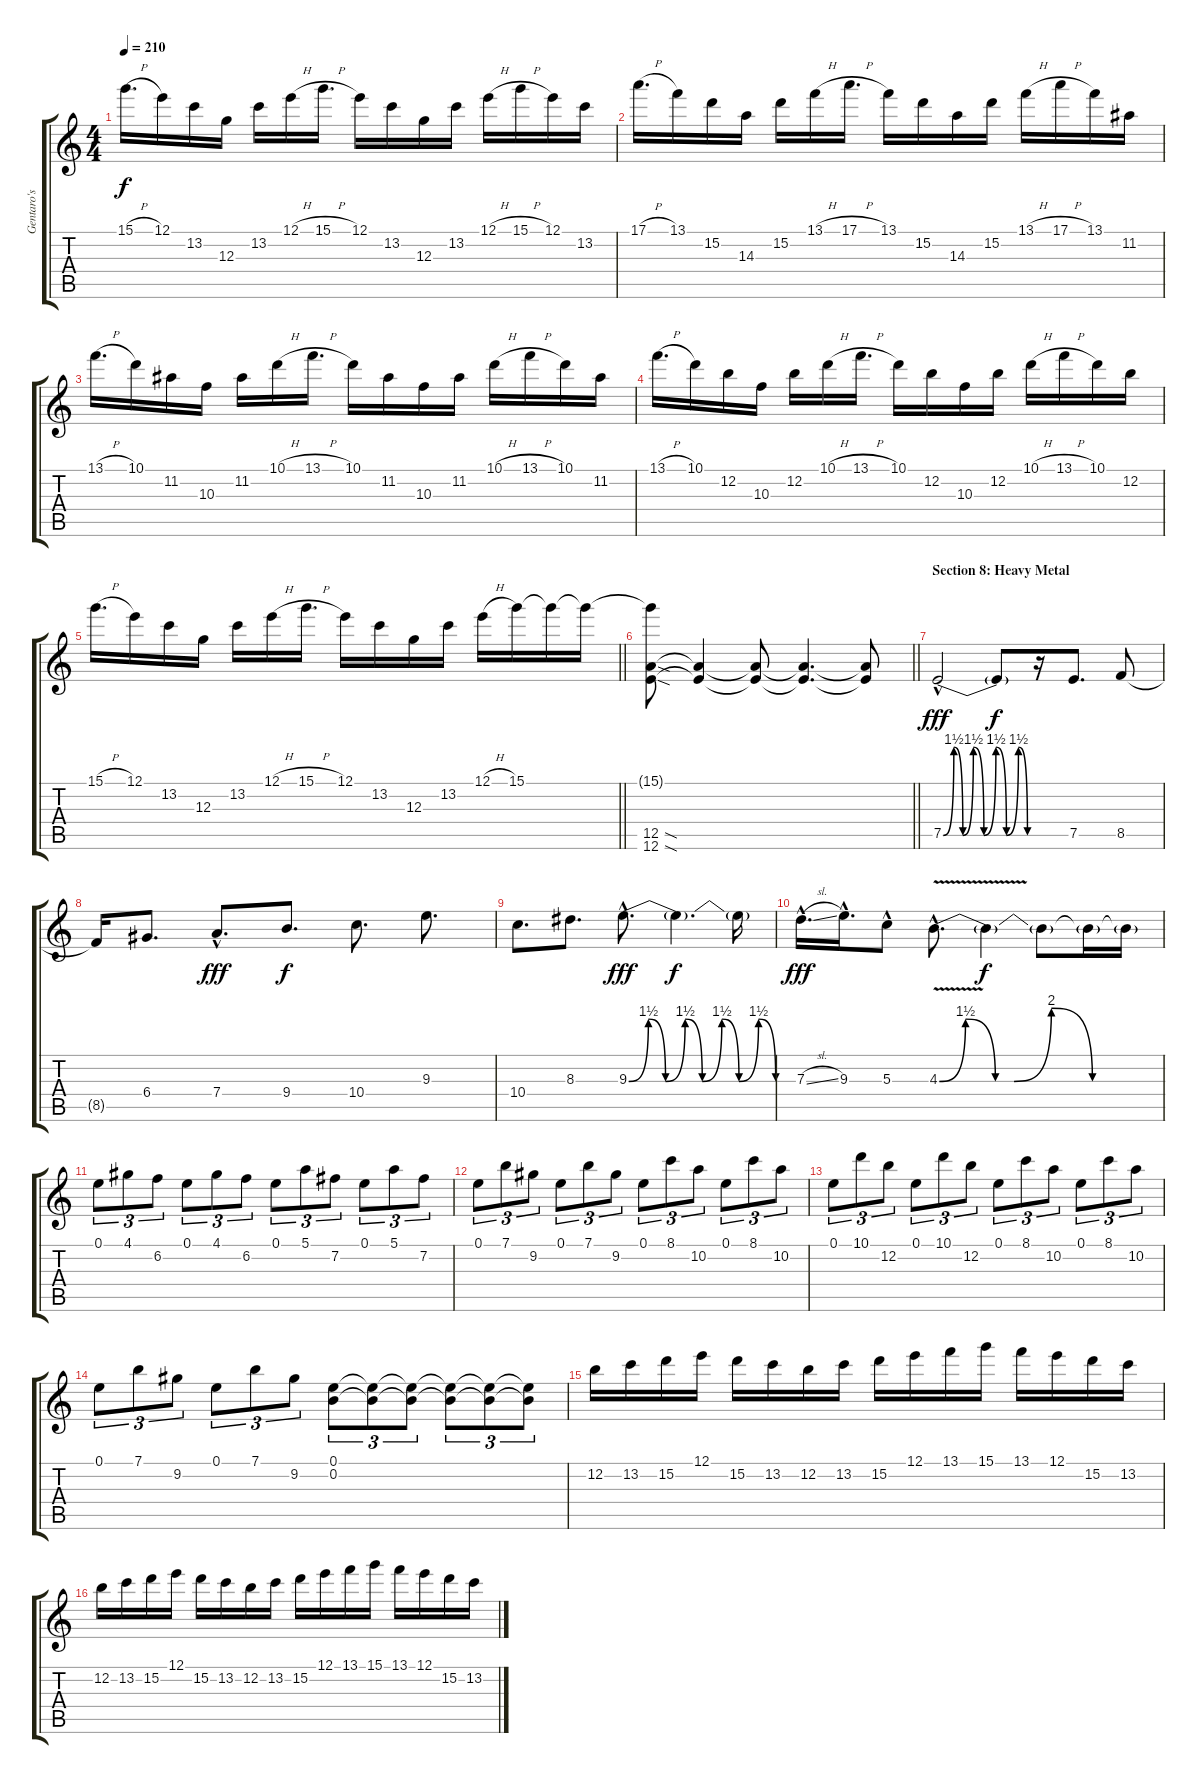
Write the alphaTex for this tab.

\track ("Gentaro's Solo" "Gentaro's ") {instrument overdrivenguitar}
\staff {score tabs}
\tuning (E4 B3 G3 D3 A2 E2) {hide}
\ts (4 4)
\tempo 210
\clef g2
\ks c
15.1{h}.16{d dy f} 12.1.16 13.2.16 12.3.16 13.2.16 12.1{h}.16 15.1{h}.16{d} 12.1.16 13.2.16 12.3.16 13.2.16 12.1{h}.16 15.1{h}.16 12.1.16 13.2.16 |
17.1{h}.16{d} 13.1.16 15.2.16 14.3.16 15.2.16 13.1{h}.16 17.1{h}.16{d} 13.1.16 15.2.16 14.3.16 15.2.16 13.1{h}.16 17.1{h}.16 13.1.16 11.2.16 |
13.1{h}.16{d} 10.1.16 11.2.16 10.3.16 11.2.16 10.1{h}.16 13.1{h}.16{d} 10.1.16 11.2.16 10.3.16 11.2.16 10.1{h}.16 13.1{h}.16 10.1.16 11.2.16 |
13.1{h}.16{d} 10.1.16 12.2.16 10.3.16 12.2.16 10.1{h}.16 13.1{h}.16{d} 10.1.16 12.2.16 10.3.16 12.2.16 10.1{h}.16 13.1{h}.16 10.1.16 12.2.16 |
\barLineRight lightlight
15.1{h}.16{d} 12.1.16 13.2.16 12.3.16 13.2.16 12.1{h}.16 15.1{h}.16{d} 12.1.16 13.2.16 12.3.16 13.2.16 12.1{h}.16 15.1.16 15.1{t}.16 15.1{t}.16 |
\barLineRight lightlight
(15.1{t} 12.5{sod} 12.6{sod}).8 (12.5{t} 12.6{t}).4 (12.5{t} 12.6{t}).8 (12.5{t} 12.6{t}).4{d} (12.5{t} 12.6{t}).8 |
\section ("" "Section 8: Heavy Metal")
7.5{be (custom 0 0 7 6 13 0 20 6 27 0 35 6 42 0 50 6 56 0 60 0) hac}.2{dy fff} 7.5{t}.8{dy f} r.16 7.5.8{d} 8.5.8 |
8.5{t}.16 6.4.8{d} 7.4{hac}.8{d dy fff} 9.4.8{d dy f} 10.4.8{d} 9.3.8{d} |
10.4.8{d} 8.3.8{d} 9.3{be (custom 0 0 8 6 15 0 23 6 30 0 38 6 45 0 53 6 60 0) hac}.8{d dy fff} 9.3{t}.4{d dy f} 9.3{t}.16 |
7.3{sl hac}.16{d dy fff} 9.3{hac}.16{d} 5.3{hac}.8 4.3{be (custom 0 0 7 6 15 0 20 0 30 8 41 0 60 0) v hac}.8{d} 4.3{t}.4{dy f} 4.3{t}.8 4.3{t}.16 4.3{t}.16 |
0.1.8{tu (3 2)} 4.1.8{tu (3 2)} 6.2.8{tu (3 2)} 0.1.8{tu (3 2)} 4.1.8{tu (3 2)} 6.2.8{tu (3 2)} 0.1.8{tu (3 2)} 5.1.8{tu (3 2)} 7.2.8{tu (3 2)} 0.1.8{tu (3 2)} 5.1.8{tu (3 2)} 7.2.8{tu (3 2)} |
0.1.8{tu (3 2)} 7.1.8{tu (3 2)} 9.2.8{tu (3 2)} 0.1.8{tu (3 2)} 7.1.8{tu (3 2)} 9.2.8{tu (3 2)} 0.1.8{tu (3 2)} 8.1.8{tu (3 2)} 10.2.8{tu (3 2)} 0.1.8{tu (3 2)} 8.1.8{tu (3 2)} 10.2.8{tu (3 2)} |
0.1.8{tu (3 2)} 10.1.8{tu (3 2)} 12.2.8{tu (3 2)} 0.1.8{tu (3 2)} 10.1.8{tu (3 2)} 12.2.8{tu (3 2)} 0.1.8{tu (3 2)} 8.1.8{tu (3 2)} 10.2.8{tu (3 2)} 0.1.8{tu (3 2)} 8.1.8{tu (3 2)} 10.2.8{tu (3 2)} |
0.1.8{tu (3 2)} 7.1.8{tu (3 2)} 9.2.8{tu (3 2)} 0.1.8{tu (3 2)} 7.1.8{tu (3 2)} 9.2.8{tu (3 2)} (0.1 0.2).8{tu (3 2)} (0.1{t} 0.2{t}).8{tu (3 2)} (0.1{t} 0.2{t}).8{tu (3 2)} (0.1{t} 0.2{t}).8{tu (3 2)} (0.1{t} 0.2{t}).8{tu (3 2)} (0.1{t} 0.2{t}).8{tu (3 2)} |
12.2.16 13.2.16 15.2.16 12.1.16 15.2.16 13.2.16 12.2.16 13.2.16 15.2.16 12.1.16 13.1.16 15.1.16 13.1.16 12.1.16 15.2.16 13.2.16 |
12.2.16 13.2.16 15.2.16 12.1.16 15.2.16 13.2.16 12.2.16 13.2.16 15.2.16 12.1.16 13.1.16 15.1.16 13.1.16 12.1.16 15.2.16 13.2.16
